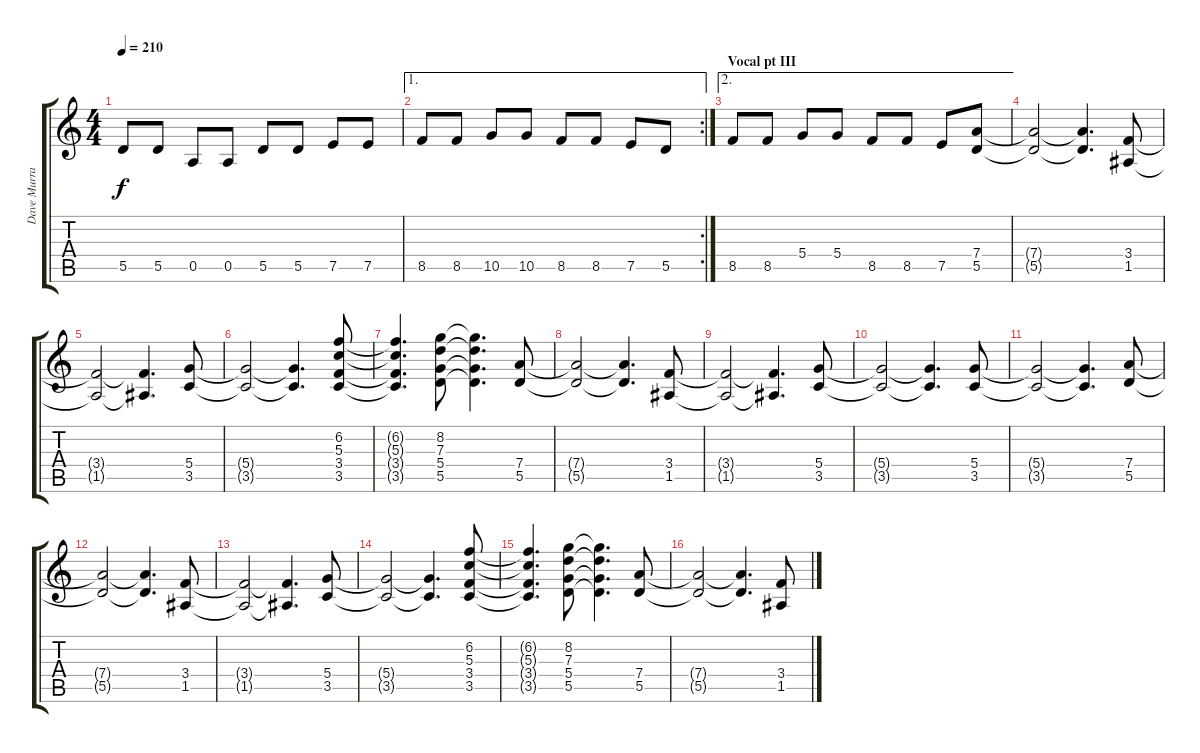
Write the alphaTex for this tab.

\track ("Dave Murray" "Dave Murra") {instrument overdrivenguitar}
\staff {score tabs}
\tuning (E4 B3 G3 D3 A2 E2) {hide}
\ts (4 4)
\tempo 210
\clef g2
\ks c
5.5{t}.8{dy f} 5.5.8 0.5.8 0.5.8 5.5.8 5.5.8 7.5.8 7.5.8 |
\ae 1
\rc 2
8.5.8 8.5.8 10.5.8 10.5.8 8.5.8 8.5.8 7.5.8 5.5.8 |
\ae 2
\section ("" "Vocal pt III")
8.5.8 8.5.8 5.4.8 5.4.8 8.5.8 8.5.8 7.5.8 (7.4 5.5).8 |
(7.4{t} 5.5{t}).2 (7.4{t} 5.5{t}).4{d} (3.4 1.5).8 |
(3.4{t} 1.5{t}).2 (3.4{t} 1.5{t}).4{d} (5.4 3.5).8 |
(5.4{t} 3.5{t}).2 (5.4{t} 3.5{t}).4{d} (6.2 5.3 3.4 3.5).8 |
(6.2{t} 5.3{t} 3.4{t} 3.5{t}).4{d} (8.2 7.3 5.4 5.5).8 (8.2{t} 7.3{t} 5.4{t} 5.5{t}).4{d} (7.4 5.5).8 |
(7.4{t} 5.5{t}).2 (7.4{t} 5.5{t}).4{d} (3.4 1.5).8 |
(3.4{t} 1.5{t}).2 (3.4{t} 1.5{t}).4{d} (5.4 3.5).8 |
(5.4{t} 3.5{t}).2 (5.4{t} 3.5{t}).4{d} (5.4 3.5).8 |
(5.4{t} 3.5{t}).2 (5.4{t} 3.5{t}).4{d} (7.4 5.5).8 |
(7.4{t} 5.5{t}).2 (7.4{t} 5.5{t}).4{d} (3.4 1.5).8 |
(3.4{t} 1.5{t}).2 (3.4{t} 1.5{t}).4{d} (5.4 3.5).8 |
(5.4{t} 3.5{t}).2 (5.4{t} 3.5{t}).4{d} (6.2 5.3 3.4 3.5).8 |
(6.2{t} 5.3{t} 3.4{t} 3.5{t}).4{d} (8.2 7.3 5.4 5.5).8 (8.2{t} 7.3{t} 5.4{t} 5.5{t}).4{d} (7.4 5.5).8 |
(7.4{t} 5.5{t}).2 (7.4{t} 5.5{t}).4{d} (3.4 1.5).8
